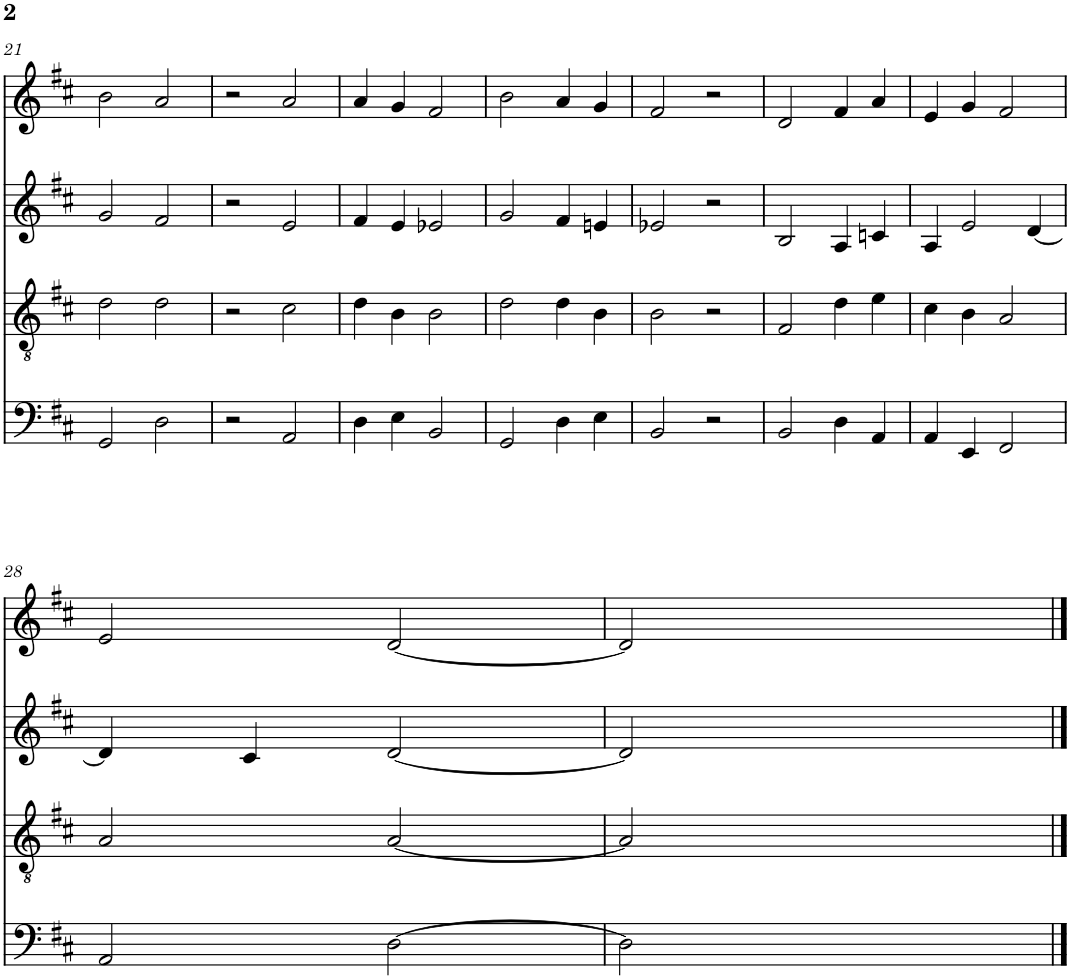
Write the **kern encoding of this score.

**kern	**kern	**kern	**kern
*part4	*part3	*part2	*part1
*staff4	*staff3	*staff2	*staff1
*I"Piano	*I"Piano	*I"Piano	*I"Piano
*I'Pno	*I'Pno	*I'Pno	*I'Pno
!!LO:PB:g=z
*clefF4	*clefGv2	*clefG2	*clefG2
*k[f#c#]	*k[f#c#]	*k[f#c#]	*k[f#c#]
*M4/4	*M4/4	*M4/4	*M4/4
=21	=21	=21	=21
2GG/	2d\	2g/	2b\
2D\	2d\	2f#/	2a/
=22	=22	=22	=22
2r	2r	2r	2r
2AA/	2c#\	2e/	2a/
=23	=23	=23	=23
4D\	4d\	4f#/	4a/
4E\	4B\	4e/	4g/
2BB/	2B\	2e-X/	2f#/
=24	=24	=24	=24
2GG/	2d\	2g/	2b\
4D\	4d\	4f#/	4a/
4E\	4B\	4en/	4g/
=25	=25	=25	=25
2BB/	2B\	2e-X/	2f#/
2r	2r	2r	2r
=26	=26	=26	=26
2BB/	2F#/	2B/	2d/
4D\	4d\	4A/	4f#/
4AA/	4e\	4cn/	4a/
=27	=27	=27	=27
4AA/	4c#\	4A/	4e/
4EE/	4B\	2e/	4g/
2FF#/	2A/	.	2f#/
.	.	[4d/	.
!!LO:LB:g=z
=28	=28	=28	=28
2AA/	2A/	4d/]	2e/
.	.	4c#/	.
[2D\	[2A/	[2d/	[2d/
=29	=29	=29	=29
2D\]	2A/]	2d/]	2d/]
2ryy	2ryy	2ryy	2ryy
==	==	==	==
*-	*-	*-	*-
